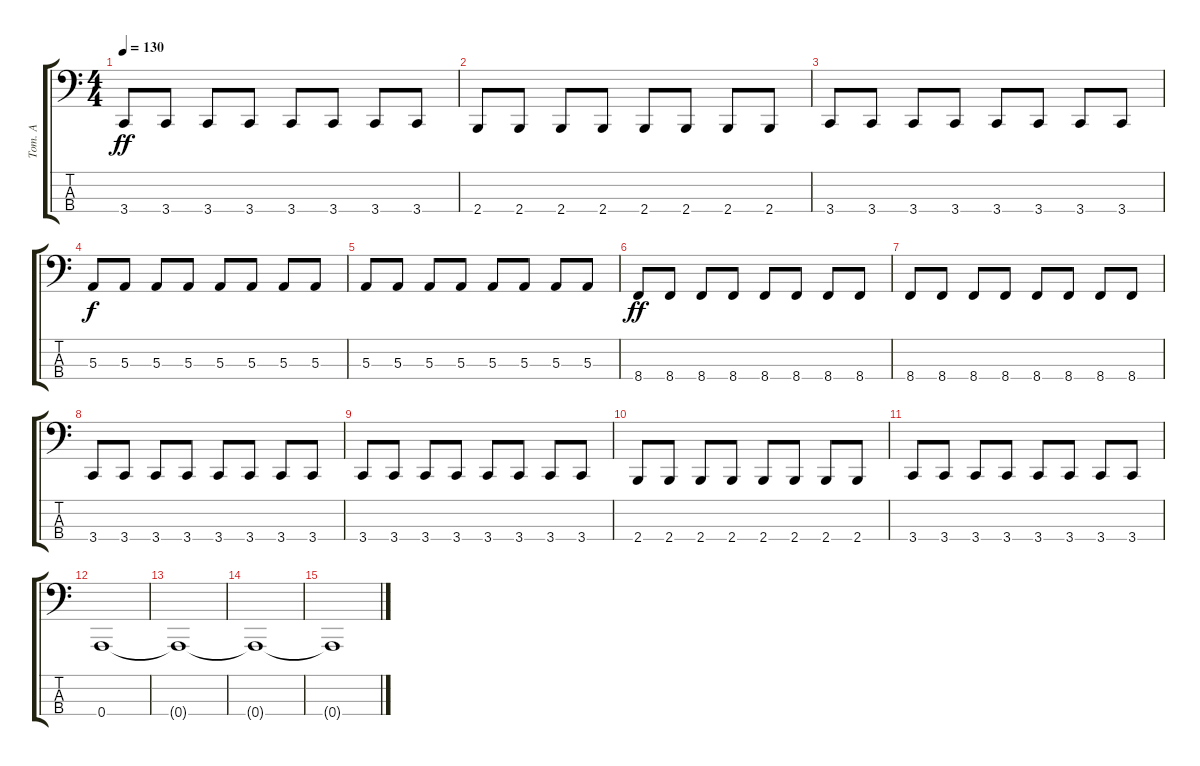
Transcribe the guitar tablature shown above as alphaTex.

\track ("Tom. A" "Tom. A") {instrument electricbasspick}
\staff {score tabs}
\tuning (D2 A1 E1 A0) {hide}
\ts (4 4)
\tempo 130
\clef f4
\ks c
3.4.8{dy ff} 3.4.8 3.4.8 3.4.8 3.4.8 3.4.8 3.4.8 3.4.8 |
2.4.8 2.4.8 2.4.8 2.4.8 2.4.8 2.4.8 2.4.8 2.4.8 |
3.4.8 3.4.8 3.4.8 3.4.8 3.4.8 3.4.8 3.4.8 3.4.8 |
5.3.8{dy f} 5.3.8 5.3.8 5.3.8 5.3.8 5.3.8 5.3.8 5.3.8 |
5.3.8 5.3.8 5.3.8 5.3.8 5.3.8 5.3.8 5.3.8 5.3.8 |
8.4.8{dy ff} 8.4.8 8.4.8 8.4.8 8.4.8 8.4.8 8.4.8 8.4.8 |
8.4.8 8.4.8 8.4.8 8.4.8 8.4.8 8.4.8 8.4.8 8.4.8 |
3.4.8 3.4.8 3.4.8 3.4.8 3.4.8 3.4.8 3.4.8 3.4.8 |
3.4.8 3.4.8 3.4.8 3.4.8 3.4.8 3.4.8 3.4.8 3.4.8 |
2.4.8 2.4.8 2.4.8 2.4.8 2.4.8 2.4.8 2.4.8 2.4.8 |
3.4.8 3.4.8 3.4.8 3.4.8 3.4.8 3.4.8 3.4.8 3.4.8 |
0.4.1 |
0.4{t}.1 |
0.4{t}.1 |
0.4{t}.1
